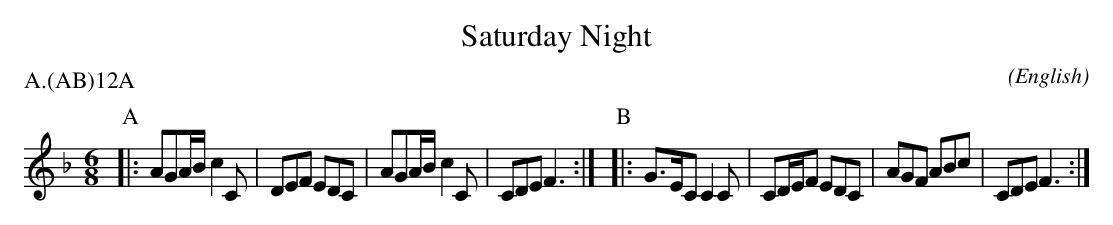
X:1
T:Saturday Night
M:6/8
C:
O:English
P:A.(AB)12A
L:1/8
K:F
P:A
|: AGA/2B/2 c2 C | DEF      EDC | AGA/2B/2 c2 C | CDE F3 :|\
P:B
|: G>EC     C2 C | CD/2E/2F EDC | AGF      ABc  | CDE F3 :|
